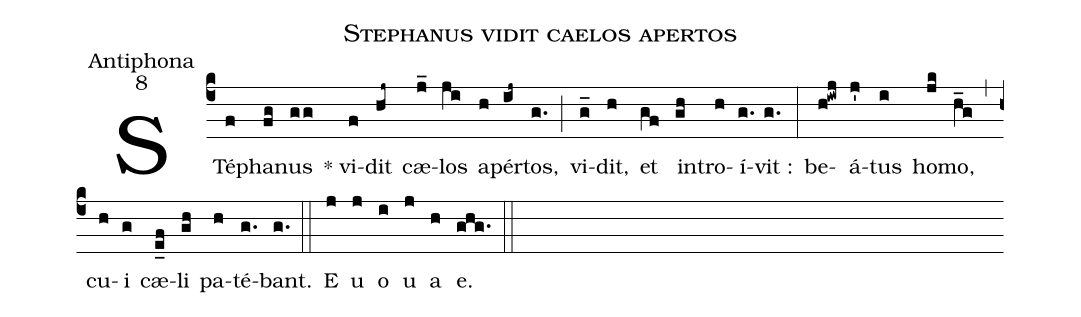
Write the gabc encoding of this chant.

name:Stephanus vidit caelos apertos;
office-part:Antiphona;
mode:8;
%%
(c4) STé(f)pha(fg)nus(gg) * vi(f)dit(hj~) cæ(j_)los(ji) a(h)pér(ij~)tos,(g.) (;) vi(g_)dit,(h) et(gf) in(gh)tro(h)í(g.)vit :(g.) (:) be(h!iwj)á(j')tus(i) ho(jk)mo,(h_g) (,) cu(h)i(g) cæ(e_f)li(gh) pa(h)té(g.)bant.(g.) (::) E(j) u(j) o(i) u(j) a(h) e.(ghg.) (::)
